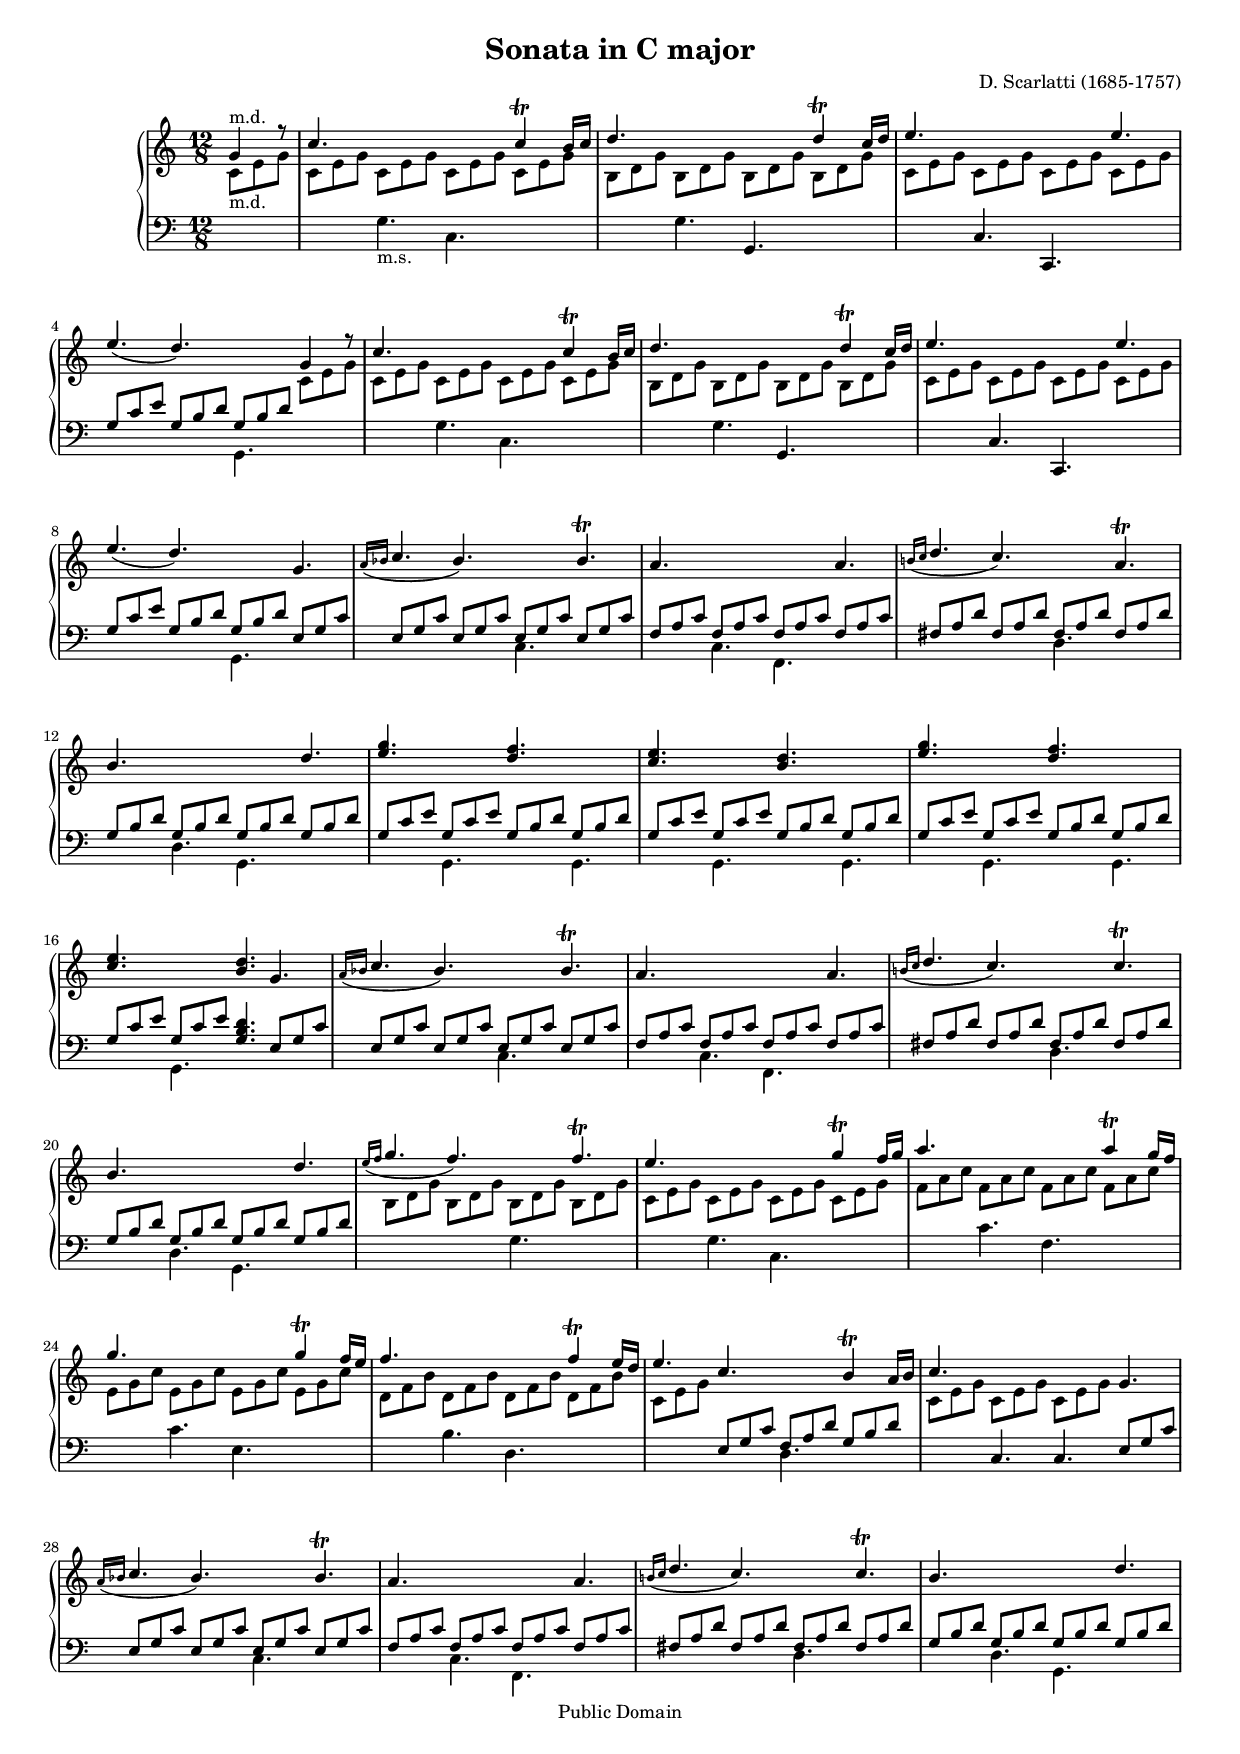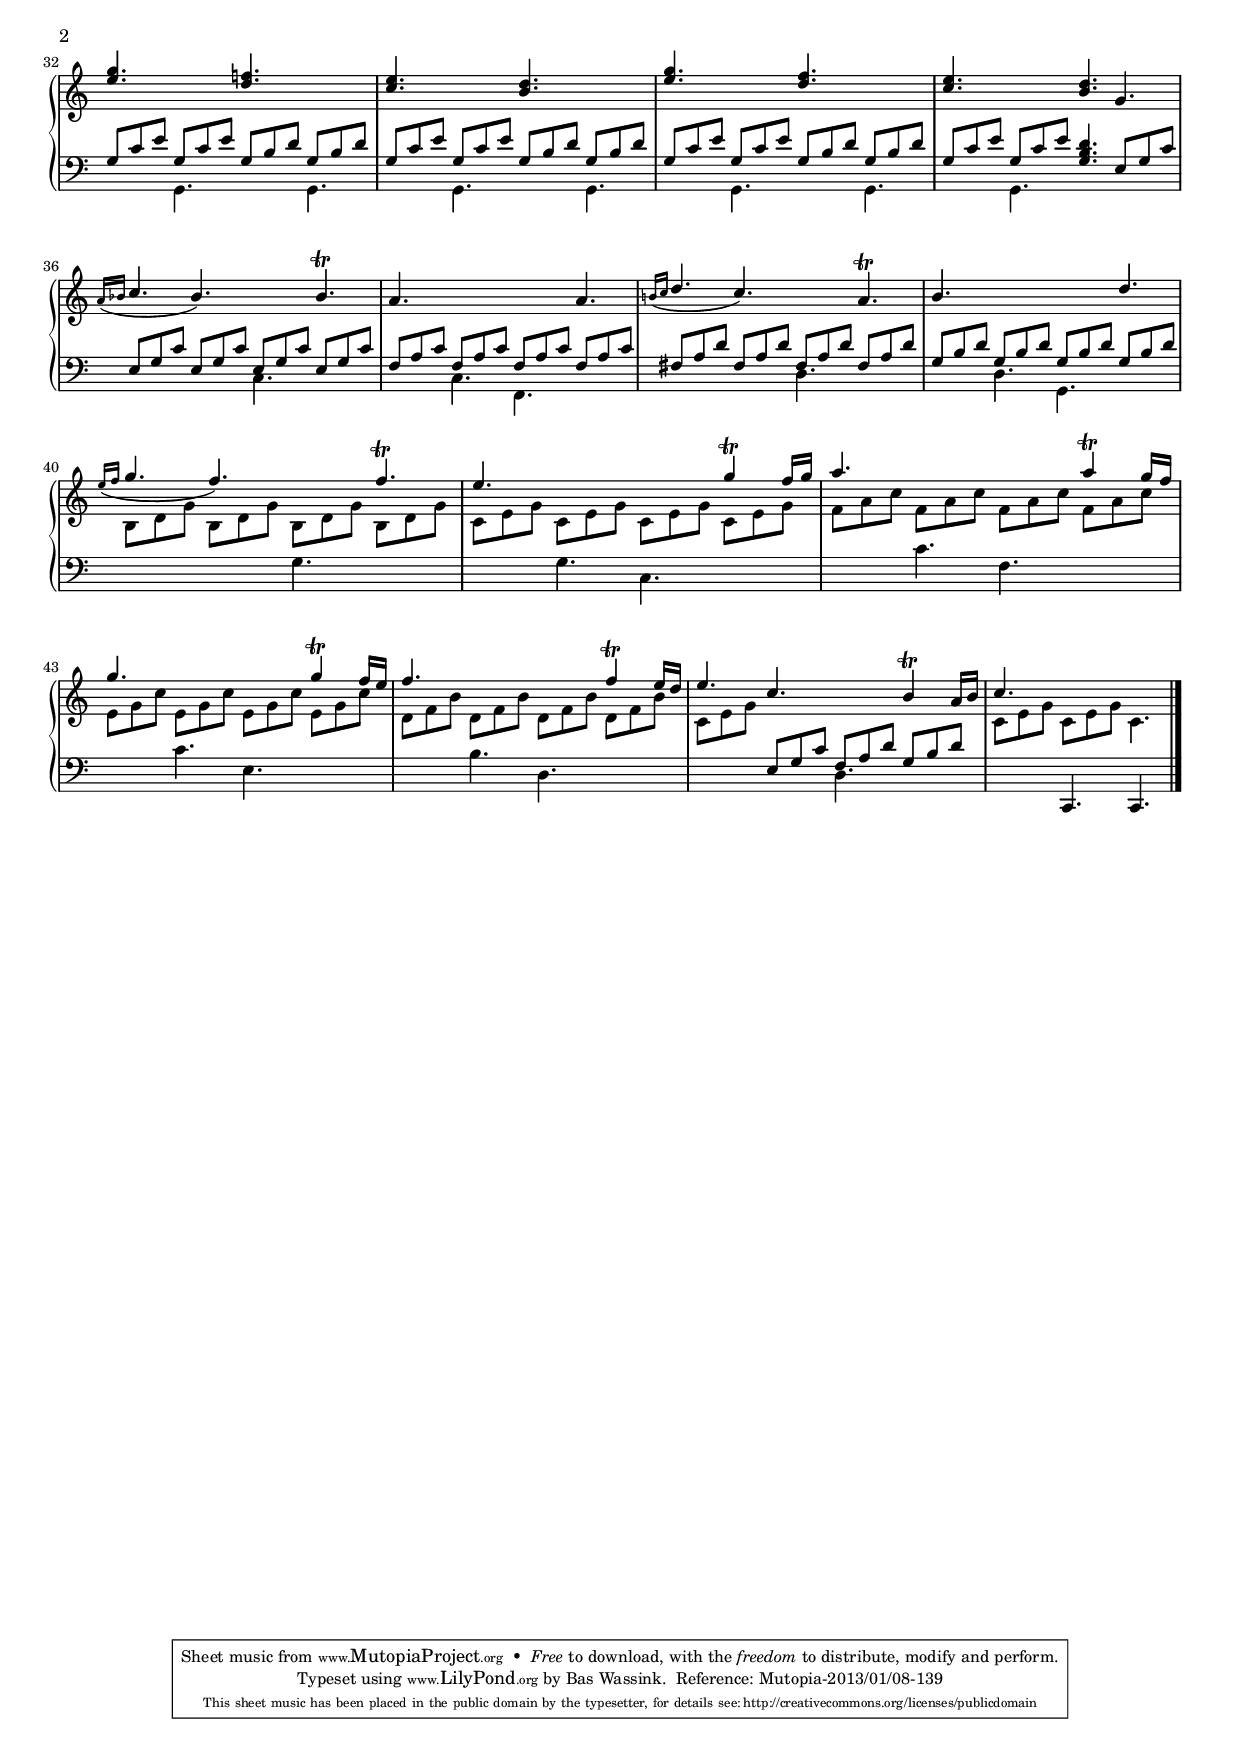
\version "2.16.1"
#(set-global-staff-size 16)

Algemeen = { {\key c\major \time 12/8 \partial 4.}}
SU = {\change Staff = "up"}
SD = {\change Staff = "down"}

StemI = { \relative c'' {
    \stemUp g4^"m.d." r8
    c4. \SD \stemDown g,_"m.s." c, \SU \stemUp c''4\trill b16 c
    d4. \SD \stemDown g,, \stemUp g, \SU d'''4\trill c16 d
    e4. \SD c,, c, \SU e'''
    e4. ( d) \SD \stemDown g,,, \SU \stemUp g''4 r8

    c4. \SD \stemDown g, c, \SU \stemUp c''4\trill b16 c
    d4. \SD \stemDown g,, \stemUp g, \SU d'''4\trill c16 d
    e4. \SD c,, c, \SU e'''
    e4. ( d) \SD \stemDown g,,, \SU \stemUp g''

    \grace { a16[( bes] } c4. bes) \SD \stemDown c,, \SU \stemUp bes''\trill
    a4. \SD \stemDown c,, f, \SU \stemUp a''
    \grace { b!16[( c] } d4. c) \SD \stemDown d,, \SU \stemUp a''\trill
    b \SD \stemDown d,, g, \SU \stemUp d'''

    <g e> \SD \stemDown g,,, \SU \stemUp <f''' d> \SD \stemDown g,,,
    \SU \stemUp <e''' c> \SD \stemDown g,,, \SU \stemUp <d''' b> \SD \stemDown g,,,
    \SU \stemUp <g''' e> \SD \stemDown g,,, \SU \stemUp <f''' d> \SD \stemDown g,,,
    \SU \stemUp <e''' c> \SD \stemDown g,,, \SU \stemUp <d''' b> g,

    \grace { a16[( bes] } c4. bes) \SD \stemDown c,, \SU \stemUp bes''\trill
    a \SD \stemDown c,, f, \SU \stemUp a''
    \grace { b!16[( c] } d4. c) \SD \stemDown d,, \SU \stemUp c''\trill
    b \SD \stemDown d,, g, \SU \stemUp d'''

    \grace { e16[( f] } g4. f) \SD \stemDown g,, \SU \stemUp f''\trill
    e \SD \stemDown g,, c, \SU \stemUp g'''4\trill f16 g
    a4. \SD \stemDown c,, f, \SU \stemUp a''4\trill g16 f
    g4. \SD \stemDown c,, e, \SU \stemUp g''4\trill f16 e

    f4. \SD \stemDown b,, d, \SU \stemUp f''4\trill e16 d
    e4. c \SD \stemDown d,, \SU \stemUp b''4\trill a16 b
    c4. \SD c,, c \SU g''
    \grace { a16[( bes] } c4. bes) \SD \stemDown c,, \SU \stemUp bes''\trill

    a \SD \stemDown c,, f, \SU \stemUp a''
    \grace { b!16[( c] } d4. c) \SD \stemDown d,, \SU \stemUp c''\trill
    b \SD \stemDown d,, g, \SU \stemUp d'''
    <g e> \SD \stemDown g,,, \SU \stemUp <f'''! d> \SD \stemDown g,,,

    \SU \stemUp <e''' c> \SD \stemDown g,,, \SU \stemUp <d''' b> \SD \stemDown g,,,
    \SU \stemUp <g''' e> \SD \stemDown g,,, \SU \stemUp <f''' d> \SD \stemDown g,,,
    \SU \stemUp <e''' c> \SD \stemDown g,,, \SU \stemUp <d''' b> g,
    \grace { a16[( bes] } c4. bes) \SD \stemDown c,, \SU \stemUp bes''\trill

    a \SD \stemDown c,, f, \SU \stemUp a''
    \grace { b!16[( c] } d4. c) \SD \stemDown d,, \SU \stemUp a''\trill
    b \SD \stemDown d,, g, \SU \stemUp d'''
    \grace { e16[( f] } g4. f) \SD \stemDown g,, \SU \stemUp f''\trill

    e4. \SD \stemDown g,, c, \SU \stemUp g'''4\trill f16 g
    a4. \SD \stemDown c,, f, \SU \stemUp a''4\trill g16 f
    g4. \SD \stemDown c,, e, \SU \stemUp g''4\trill f16 e
    f4. \SD \stemDown b,, d, \SU \stemUp f''4\trill e16 d

    e4. c \SD \stemDown d,, \SU \stemUp b''4\trill a16 b
    c4. \SD \stemUp c,,, c
    \bar "|."
    }}

StemII = { \relative c' {
    \SU \stemDown c8_"m.d." e g
    c, e g c, e g c, e g c, e g
    b, d g b, d g b, d g b, d g
    c, e g c, e g c, e g c, e g
    \SD \stemUp g, c e g, b d g, b d \SU \stemDown c e g

    \SU \stemDown c, e g c, e g c, e g c, e g
    b, d g b, d g b, d g b, d g
    c, e g c, e g c, e g c, e g
    \SD \stemUp g, c e g, b d g, b d e, g c

    e, g c e, g c e, g c e, g c
    f, a c f, a c f, a c f, a c
    fis, a d fis, a d fis, a d fis, a d
    g, b d g, b d g, b d g, b d

    g, c e g, c e g, b d g, b d
    g, c e g, c e g, b d g, b d
    g, c e g, c e g, b d g, b d
    g, c e g, c e <g, b d>4. e8 g c

    e, g c e, g c e, g c e, g c
    f, a c f, a c f, a c f, a c
    fis, a d fis, a d fis, a d fis, a d
    g, b d g, b d g, b d g, b d

    \SU \stemDown b d g b, d g b, d g b, d g
    c, e g c, e g c, e g c, e g
    f a c f, a c f, a c f, a c
    e, g c e, g c e, g c e, g c

    d, f b d, f b d, f b d, f b
    c, e g \SD \stemUp e, g c f, a d g, b d
    \SU \stemDown c e g c, e g c, e g \SD \stemUp e, g c
    e, g c e, g c e, g c e, g c

    f, a c f, a c f, a c f, a c
    fis, a d fis, a d fis, a d fis, a d
    g, b d g, b d g, b d g, b d
    g, c e g, c e g, b d g, b d

    g, c e g, c e g, b d g, b d
    g, c e g, c e g, b d g, b d
    g, c e g, c e <g, b d>4. e8 g c
    e, g c e, g c e, g c e, g c

    f, a c f, a c f, a c f, a c
    fis, a d fis, a d fis, a d fis, a d
    g, b d g, b d g, b d g, b d
    \SU \stemDown b d g b, d g b, d g b, d g

    c, e g c, e g c, e g c, e g
    f a c f, a c f, a c f, a c
    e, g c e, g c e, g c e, g c
    d, f b d, f b d, f b d, f b

    c, e g \SD \stemUp e, g c f, a d g, b d
    \SU \stemDown c e g c, e g c,4.
    }}

\score { {
\context PianoStaff <<
  \set PianoStaff.midiInstrument = "harpsichord"
  \context Staff = "up" <<\Algemeen \clef violin \context Voice=Een{\StemI} >>
  \context Staff = "down" <<\Algemeen \clef bass \context Voice=Twee{\StemII}>>
>>}
\layout {}

  \midi {
    \tempo 4 = 120
    }


}
\header {
 title = "Sonata in C major"
 composer = "D. Scarlatti (1685-1757)"

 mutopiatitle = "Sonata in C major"
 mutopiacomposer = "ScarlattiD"
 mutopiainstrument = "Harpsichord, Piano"
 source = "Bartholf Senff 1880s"
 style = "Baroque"
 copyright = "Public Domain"
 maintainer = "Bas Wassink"
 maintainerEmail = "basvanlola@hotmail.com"

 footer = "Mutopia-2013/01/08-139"
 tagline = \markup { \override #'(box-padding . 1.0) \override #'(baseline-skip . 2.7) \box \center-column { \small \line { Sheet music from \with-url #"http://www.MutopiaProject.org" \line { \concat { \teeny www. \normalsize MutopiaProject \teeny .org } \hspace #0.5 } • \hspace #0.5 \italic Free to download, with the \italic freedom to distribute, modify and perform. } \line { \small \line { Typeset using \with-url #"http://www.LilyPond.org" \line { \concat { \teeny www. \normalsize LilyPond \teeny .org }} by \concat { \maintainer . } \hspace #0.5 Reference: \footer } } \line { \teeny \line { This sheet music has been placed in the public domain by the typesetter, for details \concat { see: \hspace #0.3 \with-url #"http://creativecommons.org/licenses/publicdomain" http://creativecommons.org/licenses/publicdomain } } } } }
}
